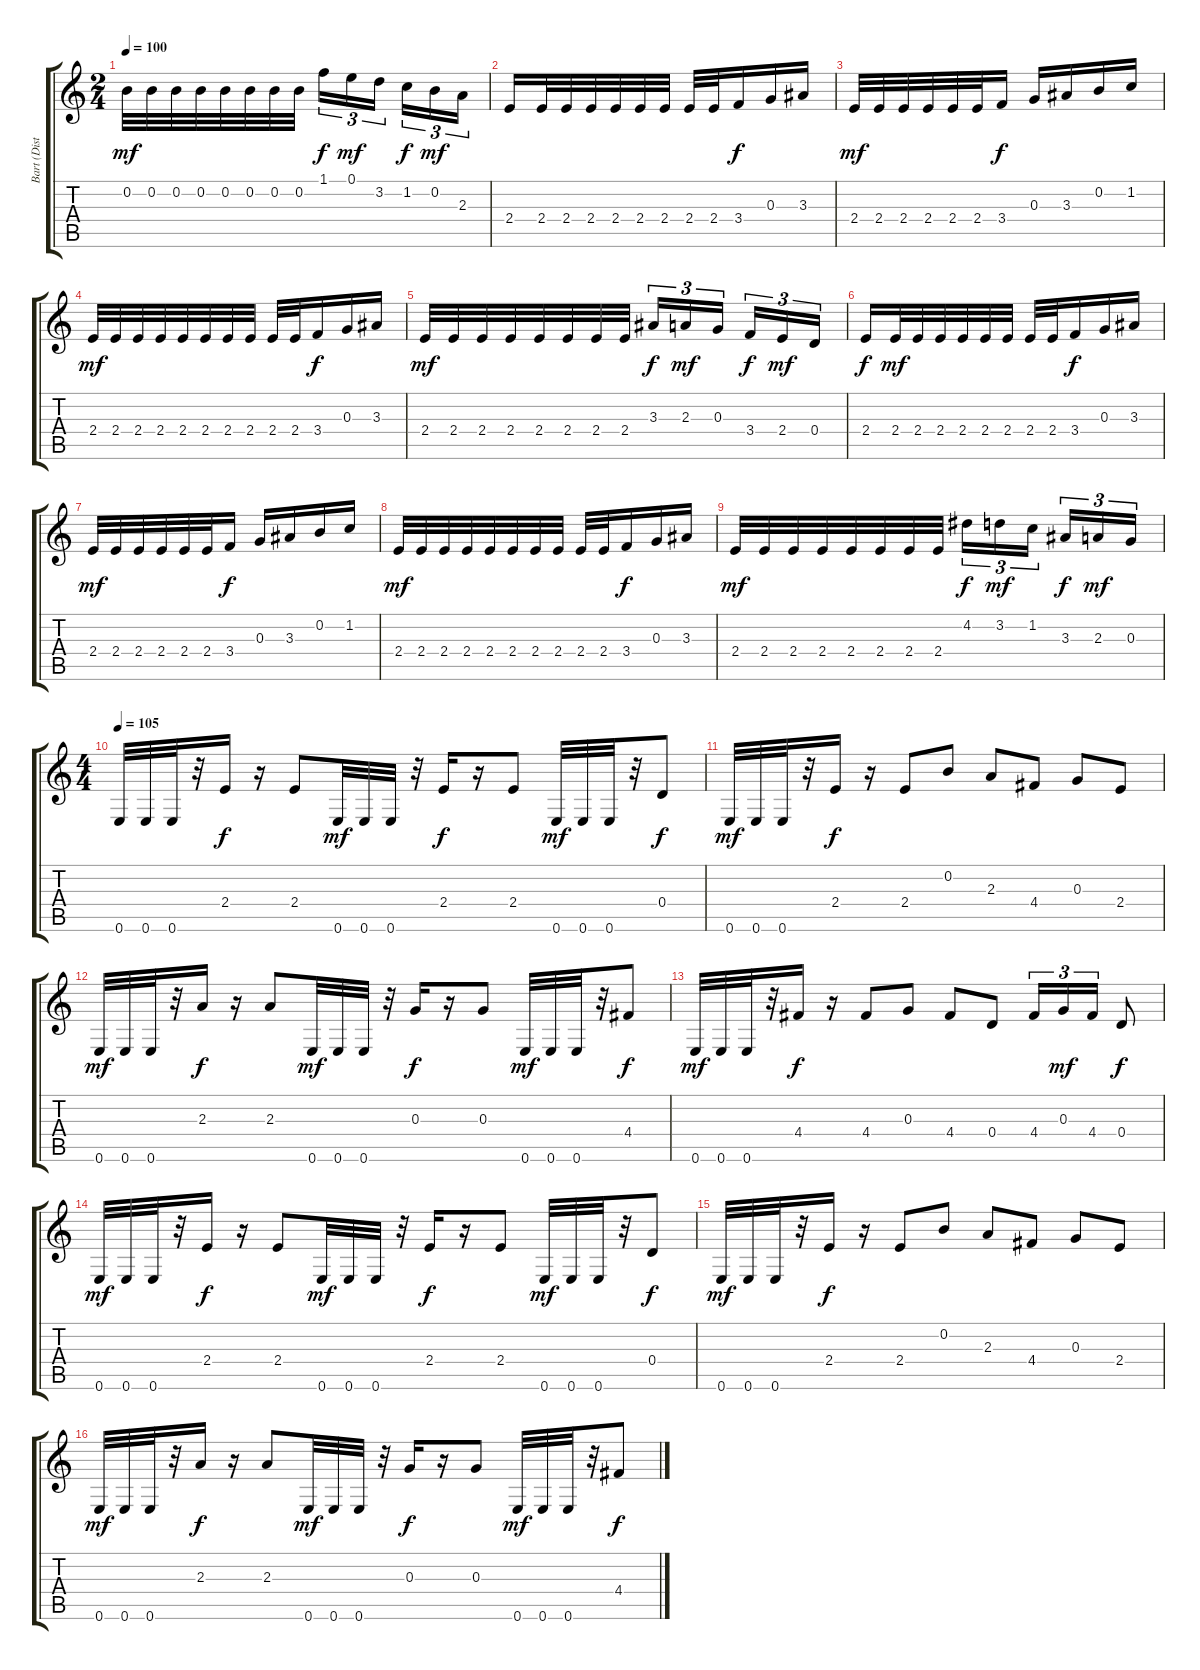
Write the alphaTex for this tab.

\track ("Bart (Distortion)" "Bart (Dist") {instrument distortionguitar}
\staff {score tabs}
\tuning (E4 B3 G3 D3 A2 E2) {hide}
\ts (2 4)
\tempo 100
\clef g2
\ks c
0.2.32{dy mf} 0.2.32 0.2.32 0.2.32 0.2.32 0.2.32 0.2.32 0.2.32 1.1.16{tu (3 2) dy f} 0.1.16{tu (3 2) dy mf} 3.2.16{tu (3 2)} 1.2.16{tu (3 2) dy f} 0.2.16{tu (3 2) dy mf} 2.3.16{tu (3 2)} |
2.4.16 2.4.32 2.4.32 2.4.32 2.4.32 2.4.32 2.4.32 2.4.32 2.4.32 3.4.16{dy f} 0.3.16 3.3.16 |
2.4.32{dy mf} 2.4.32 2.4.32 2.4.32 2.4.32 2.4.32 3.4.16{dy f} 0.3.16 3.3.16 0.2.16 1.2.16 |
2.4.32{dy mf} 2.4.32 2.4.32 2.4.32 2.4.32 2.4.32 2.4.32 2.4.32 2.4.32 2.4.32 3.4.16{dy f} 0.3.16 3.3.16 |
2.4.32{dy mf} 2.4.32 2.4.32 2.4.32 2.4.32 2.4.32 2.4.32 2.4.32 3.3.16{tu (3 2) dy f} 2.3.16{tu (3 2) dy mf} 0.3.16{tu (3 2)} 3.4.16{tu (3 2) dy f} 2.4.16{tu (3 2) dy mf} 0.4.16{tu (3 2)} |
2.4.16{dy f} 2.4.32{dy mf} 2.4.32 2.4.32 2.4.32 2.4.32 2.4.32 2.4.32 2.4.32 3.4.16{dy f} 0.3.16 3.3.16 |
2.4.32{dy mf} 2.4.32 2.4.32 2.4.32 2.4.32 2.4.32 3.4.16{dy f} 0.3.16 3.3.16 0.2.16 1.2.16 |
2.4.32{dy mf} 2.4.32 2.4.32 2.4.32 2.4.32 2.4.32 2.4.32 2.4.32 2.4.32 2.4.32 3.4.16{dy f} 0.3.16 3.3.16 |
2.4.32{dy mf} 2.4.32 2.4.32 2.4.32 2.4.32 2.4.32 2.4.32 2.4.32 4.2.16{tu (3 2) dy f} 3.2.16{tu (3 2) dy mf} 1.2.16{tu (3 2)} 3.3.16{tu (3 2) dy f} 2.3.16{tu (3 2) dy mf} 0.3.16{tu (3 2)} |
\ts (4 4)
\tempo 105
0.6.32 0.6.32 0.6.32 r.32 2.4.16{dy f} r.16 2.4.8 0.6.32{dy mf} 0.6.32 0.6.32 r.32 2.4.16{dy f} r.16 2.4.8 0.6.32{dy mf} 0.6.32 0.6.32 r.32 0.4.8{dy f} |
0.6.32{dy mf} 0.6.32 0.6.32 r.32 2.4.16{dy f} r.16 2.4.8 0.2.8 2.3.8 4.4.8 0.3.8 2.4.8 |
0.6.32{dy mf} 0.6.32 0.6.32 r.32 2.3.16{dy f} r.16 2.3.8 0.6.32{dy mf} 0.6.32 0.6.32 r.32 0.3.16{dy f} r.16 0.3.8 0.6.32{dy mf} 0.6.32 0.6.32 r.32 4.4.8{dy f} |
0.6.32{dy mf} 0.6.32 0.6.32 r.32 4.4.16{dy f} r.16 4.4.8 0.3.8 4.4.8 0.4.8 4.4.16{tu (3 2)} 0.3.16{tu (3 2) dy mf} 4.4.16{tu (3 2)} 0.4.8{dy f} |
0.6.32{dy mf} 0.6.32 0.6.32 r.32 2.4.16{dy f} r.16 2.4.8 0.6.32{dy mf} 0.6.32 0.6.32 r.32 2.4.16{dy f} r.16 2.4.8 0.6.32{dy mf} 0.6.32 0.6.32 r.32 0.4.8{dy f} |
0.6.32{dy mf} 0.6.32 0.6.32 r.32 2.4.16{dy f} r.16 2.4.8 0.2.8 2.3.8 4.4.8 0.3.8 2.4.8 |
0.6.32{dy mf} 0.6.32 0.6.32 r.32 2.3.16{dy f} r.16 2.3.8 0.6.32{dy mf} 0.6.32 0.6.32 r.32 0.3.16{dy f} r.16 0.3.8 0.6.32{dy mf} 0.6.32 0.6.32 r.32 4.4.8{dy f}
